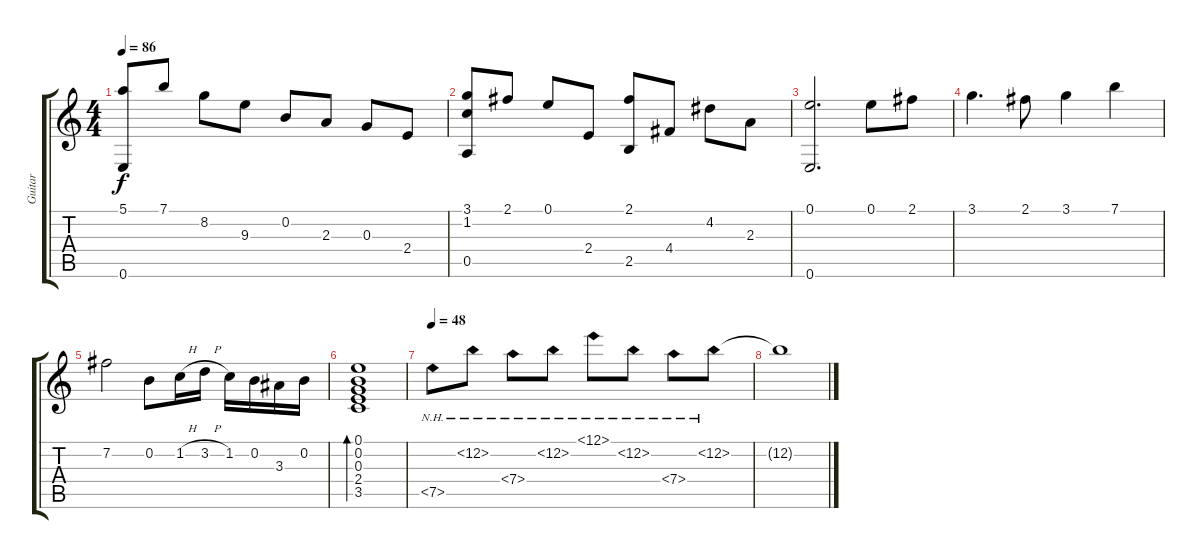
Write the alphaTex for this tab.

\track ("Guitar" "Guitar") {instrument acousticguitarnylon}
\staff {score tabs}
\tuning (E4 B3 G3 D3 A2 E2) {hide}
\ts (4 4)
\tempo 86
\clef g2
\ks c
(5.1 0.6).8{dy f} 7.1.8 8.2.8 9.3.8 0.2.8 2.3.8 0.3.8 2.4.8 |
(3.1 1.2 0.5).8 2.1.8 0.1.8 2.4.8 (2.1 2.5).8 4.4.8 4.2.8 2.3.8 |
(0.1 0.6).2{d} 0.1.8 2.1.8 |
3.1.4{d} 2.1.8 3.1.4 7.1.4 |
7.2.2 0.2.8 1.2{h}.16 3.2{h}.16 1.2.16 0.2.16 3.3.16 0.2.16 |
(0.1 0.2 0.3 2.4 3.5).1{bd 240} |
\tempo 48
7.5{nh}.8 12.2{nh}.8 7.4{nh}.8 12.2{nh}.8 12.1{nh}.8 12.2{nh}.8 7.4{nh}.8 12.2{nh}.8 |
12.2{t}.1
